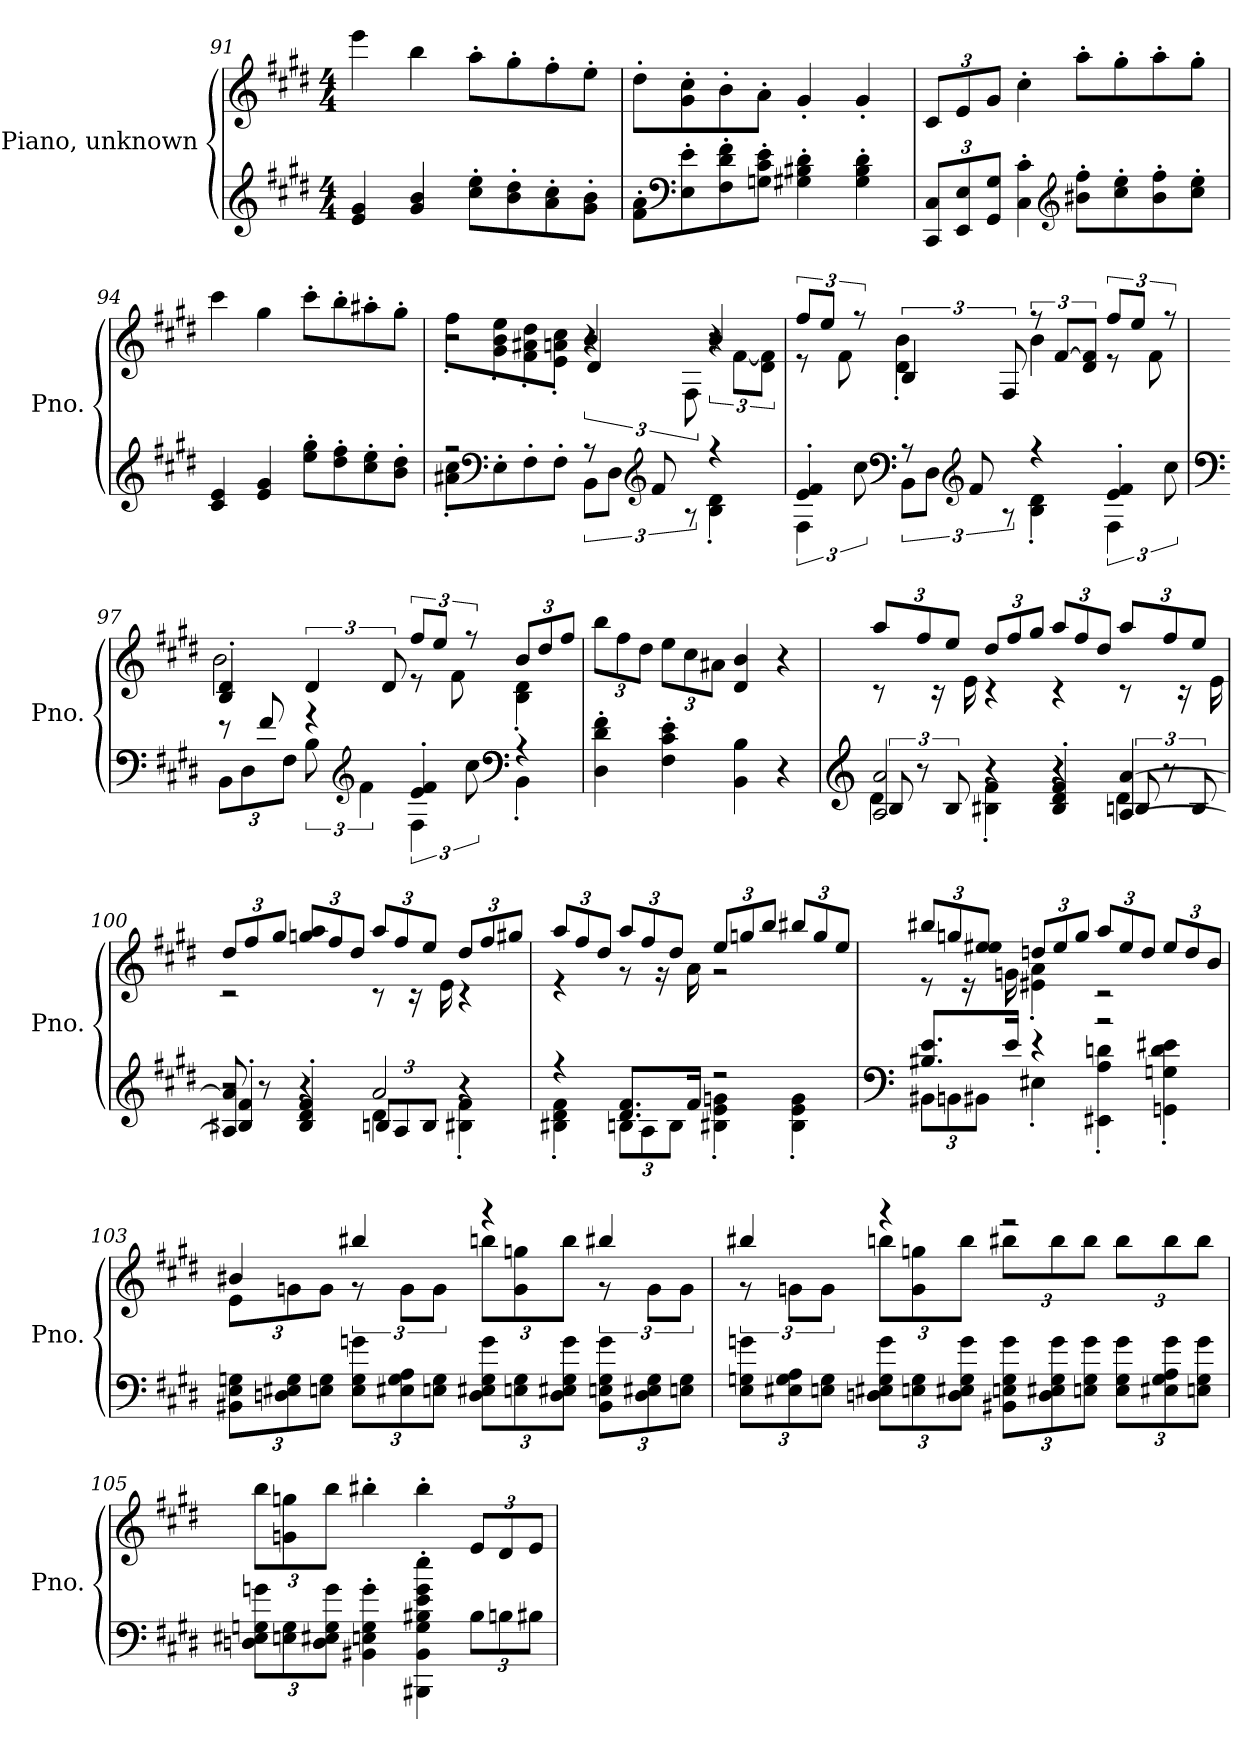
**kern	**kern
*part1	*part1
*staff2	*staff1
*I"Piano, unknown	*
*I'Pno.	*
*clefG2	*clefG2
*k[f#c#g#d#]	*k[f#c#g#d#]
*M4/4	*M4/4
=91	=91
4e/ 4g#/	4eee\
4g#/ 4b/	4bb\
8cc#\' 8ee\'L	8aa'\L
8b\' 8dd#\'	8gg#'\
8a\' 8cc#\'	8ff#'\
8g#\' 8b\'J	8ee'\J
=92	=92
8f#\' 8a\'L	8dd#'\L
*clefF4	*
8E\' 8e\'	8g#\' 8cc#\'
8F#\' 8d#\' 8f#\'	8b'\
8Gn\' 8c#\' 8e\'J	8a'\J
4G#X\' 4B#X\' 4d#\'	4g#'/
4G#\' 4B#\' 4d#\'	4g#'/
=93	=93
*Xbrackettup	*Xbrackettup
12CC#/ 12C#/L	12c#/L
12EE/ 12E/	12e/
12GG#/ 12G#/J	12g#/J
4C#\' 4c#\'	4cc#'\
*clefG2	*
8b#X\' 8ff#\'L	8aa'\L
8cc#\' 8ee\'	8gg#'\
8b#\' 8ff#\'	8aa'\
8cc#\' 8ee\'J	8gg#'\J
!!LO:LB:g=z
=94	=94
4c#/ 4e/	4ccc#\
4e/ 4g#/	4gg#\
8ee\' 8gg#\'L	8ccc#'\L
8dd#\' 8ff#\'	8bb'\
8cc#\' 8ee\'	8aa#X'\
8b\' 8dd#\'J	8gg#'\J
=95	=95
*^	*^
*	*	*	*^
2r	8a#X\' 8cc#\'L	2r	8ff#'\L	2r
*clefF4	*	*	*	*
.	8E'\	.	8g#\' 8b\' 8ee\'	.
.	8F#'\	.	8f#\' 8a#X\' 8dd#\'	.
.	8F#'\J	.	8e\' 8an\' 8cc#\'J	.
*	*brackettup	*	*brackettup	*
8r	12BB\L	4b/	6r	4d#/
.	12D#\J	.	.	.
*clefG2	*	*	*	*
8f#/	.	.	.	.
.	12r	.	12F#\	.
4r	4B\' 4d#\'	4b/	12r	4r
.	.	.	[12f#\L	.
.	.	.	12d#\ 12f#\]J	.
*	*	*	*v	*v
!!LO:LB:g=z
=96	=96	=96	=96
4e/' 4f#/'	6F#\	12ff#/L	8r
.	.	12ee/J	.
.	.	.	8f#\
.	12cc#\	12r	.
*clefF4	*	*	*
8r	12BB\L	6B/	4d#\' 4b\'
.	12D#\J	.	.
*clefG2	*	*	*
8f#/	.	.	.
.	12r	12F#/	.
4r	4B\' 4d#\'	12r	4b\
.	.	[12f#/L	.
.	.	12d#/ 12f#/]J	.
4e/' 4f#/'	6F#\	12ff#/L	8r
.	.	12ee/J	.
.	.	.	8f#\
.	12cc#\	12r	.
=97	=97	=97	=97
*clefF4	*	*	*
*	*Xbrackettup	*	*
8r	12BB\L	4B/' 4d#/'	2b\
.	12D#\	.	.
8f#/	.	.	.
.	12F#\J	.	.
*	*brackettup	*	*
4r	12B\	6d#/	.
*clefG2	*	*	*
.	6f#\	.	.
.	.	12d#/	.
4e/' 4f#/'	6F#\	12ff#/L	8r
.	.	12ee/J	.
.	.	.	8f#\
.	12cc#\	12r	.
*clefF4	*	*	*
*	*	*Xbrackettup	*
4r	4BB'\	12b/L	4B\' 4d#\'
.	.	12dd#/	.
.	.	12ff#/J	.
*v	*v	*	*
*	*v	*v
!!LO:LB:g=z
=98	=98
4D#\' 4d#\' 4f#\'	12bb\L
.	12ff#\
.	12dd#\J
4F#\' 4c#\' 4e\'	12ee\L
.	12cc#\
.	12a#X\J
4BB\ 4B\	4d#/ 4b/
4r	4r
=99	=99
*clefG2	*
*^	*^
*	*^	*	*
2A/ 2a/	4d#\	12B/	12aa/L	8r
.	.	12r	12ff#/	.
.	.	.	.	16r
.	.	12B/	12ee/J	.
.	.	.	.	16e\
.	4B#X\' 4f#\'	4r	12dd#/L	4r
.	.	.	12ff#/	.
.	.	.	12gg#/J	.
4r	4r	4B#/' 4d#/' 4f#/'	12aa/L	4r
.	.	.	12ff#/	.
.	.	.	12dd#/J	.
[4A/ [4a/	4d#\	12Bn/	12aa/L	8r
.	.	12r	12ff#/	.
.	.	.	.	16r
.	.	12B/	12ee/J	.
.	.	.	.	16e\
!!LO:PB:g=z	!!
=100	=100	=100	=100	=100
8A/] 8a/]	2r	4B#X/' 4f#/'	12dd#/L	2r
.	.	.	12ff#/	.
8r	.	.	.	.
.	.	.	12gg#/J	.
4r	.	4B#/' 4d#/' 4f#/'	12ggn/ 12aa/L	.
.	.	.	12ff#/	.
.	.	.	12dd#/J	.
*	*	*Xbrackettup	*	*
2a/	4d#\	12Bn/L	12aa/L	8r
.	.	12A/	12ff#/	.
.	.	.	.	16r
.	.	12B/J	12ee/J	.
.	.	.	.	16e\
.	4B#X\' 4f#\'	4r	12dd#/L	4r
.	.	.	12ff#/	.
.	.	.	12gg#X/J	.
*	*v	*v	*	*
=101	=101	=101	=101
4r	4B#X\' 4d#\' 4f#\'	12aa/L	4r
.	.	12ff#/	.
.	.	12dd#/J	.
8.d#/ 8.f#/L	12Bn\L	12aa/L	8r
.	12A\	12ff#/	.
.	.	.	16r
.	12B\J	12dd#/J	.
16f#/Jk	.	.	16a\
2r	4B#X\' 4e\' 4gn\'	12ee/L	2r
.	.	12ggn/	.
.	.	12bb/J	.
.	4B#\' 4e\' 4g\'	12bb#X/L	.
.	.	12gg/	.
.	.	12ee/J	.
!!LO:LB:g=z	!!
=102	=102	=102	=102
*clefF4	*	*	*
8.B#X/ 8.e/L	12BB#X\L	12bb#X/L	8r
.	12BBn\	12ggn/	.
.	.	.	16r
.	12BB#X\J	12ee/ 12ee#X/J	.
16e/Jk	.	.	16gn\
4r	4E#X'\	12ddn/L	4e#X\' 4a\'
.	.	12ee#/	.
.	.	12gg/J	.
2r	4EE#X\' 4A\' 4dn\'	12aa/L	2r
.	.	12ee#/	.
.	.	12dd/J	.
.	4GGn\' 4Gn\' 4d\' 4e#X\'	12ee#/L	.
.	.	12dd/	.
.	.	12b/J	.
*v	*v	*	*
!!LO:LB:g=z	!!
=103	=103	=103
12BB#X\ 12E\ 12Gn\L	4b#X/	12e\L
12Dn\ 12E#X\ 12G\	.	12gn\
12En\ 12G\J	.	12g\J
*	*	*brackettup
12E\ 12G\ 12gn\L	4bb#X/	12r
12E#X\ 12G\ 12A\	.	12g\L
12En\ 12G\J	.	12g\J
*	*	*Xbrackettup
12D\ 12E#X\ 12G\ 12g\L	4r	12bbn\L
12En\ 12G\	.	12g\ 12ggn\
12D\ 12E#X\ 12G\ 12g\J	.	12bb\J
*	*	*brackettup
12BB#\ 12En\ 12G\ 12g\L	4bb#X/	12r
12D\ 12E#X\ 12G\	.	12g\L
12En\ 12G\J	.	12g\J
!!LO:LB:g=z	!!
=104	=104	=104
12E\ 12Gn\ 12gn\L	4bb#X/	12r
12E#X\ 12G\ 12A\	.	12gn\L
12En\ 12G\J	.	12g\J
*	*	*Xbrackettup
12Dn\ 12E#X\ 12G\ 12g\L	4r	12bbn\L
12En\ 12G\	.	12g\ 12ggn\
12D\ 12E#X\ 12G\ 12g\J	.	12bb\J
12BB#X\ 12En\ 12G\ 12g\L	2r	12bb#X\L
12D\ 12E#X\ 12G\ 12g\	.	12bb#\
12En\ 12G\ 12g\J	.	12bb#\J
12E\ 12G\ 12g\L	.	12bb#\L
12E#X\ 12G\ 12A\ 12g\	.	12bb#\
12En\ 12G\ 12g\J	.	12bb#\J
*	*v	*v
=105	=105
12Dn\ 12E#X\ 12Gn\ 12gn\L	12bb\L
12En\ 12G\	12gn\ 12ggn\
12D\ 12E#X\ 12G\ 12g\J	12bb\J
4BB#X\' 4En\' 4G\' 4g\'	4bb#X'\
4BBB#X\' 4BB#\' 4G\' 4B#X\' 4e\' 4g\' 4ee\'	4bb#'\
12B#\L	12e/L
12Bn\	12d#/
12B#X\J	12e/J
=	=
*-	*-
